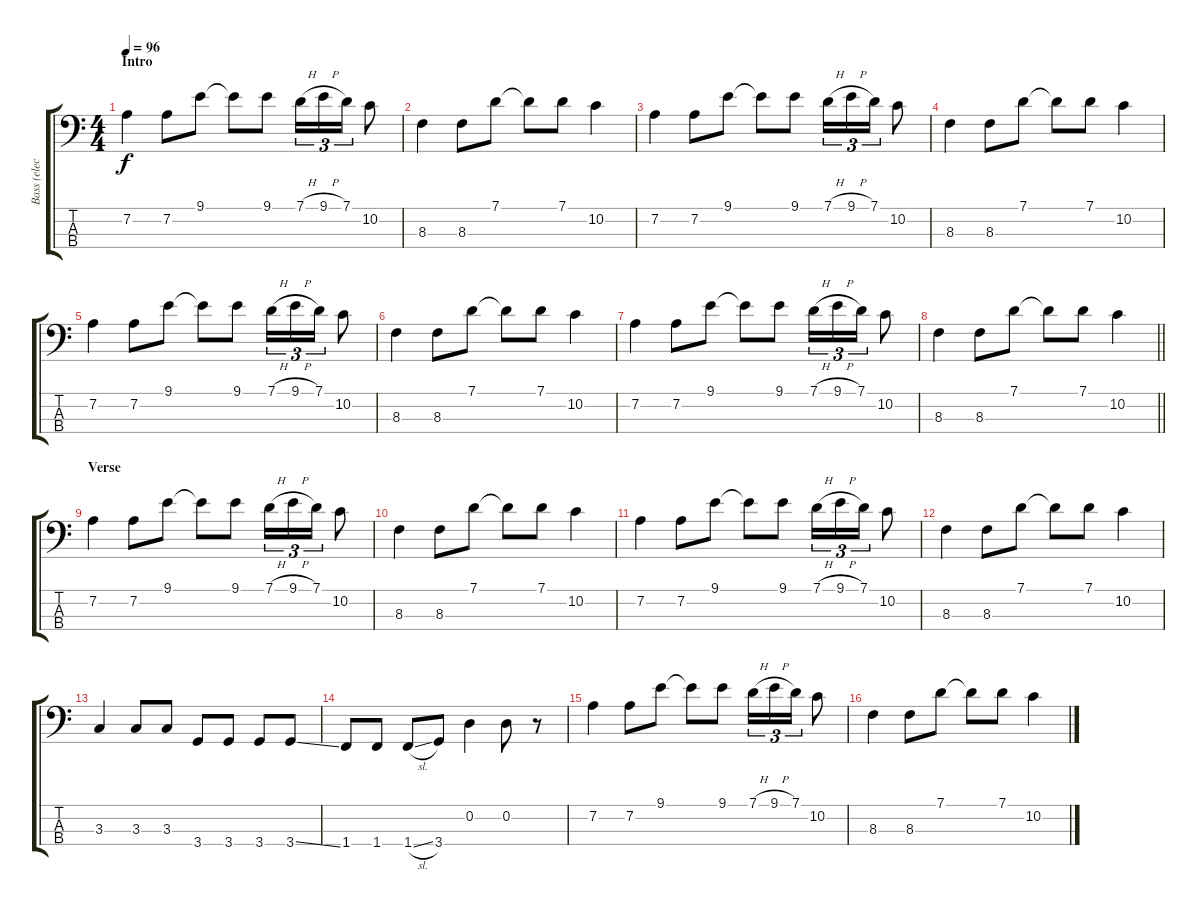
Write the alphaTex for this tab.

\track ("Bass (elec.)" "Bass (elec") {instrument electricbassfinger}
\staff {score tabs}
\tuning (G2 D2 A1 E1) {hide}
\ts (4 4)
\section ("" "Intro")
\tempo 96
\clef f4
\ks c
7.2.4{dy f instrument electricbassfinger} 7.2.8 9.1.8 9.1{t}.8 9.1.8 7.1{h}.16{tu (3 2)} 9.1{h}.16{tu (3 2)} 7.1.16{tu (3 2)} 10.2.8 |
8.3.4 8.3.8 7.1.8 7.1{t}.8 7.1.8 10.2.4 |
7.2.4 7.2.8 9.1.8 9.1{t}.8 9.1.8 7.1{h}.16{tu (3 2)} 9.1{h}.16{tu (3 2)} 7.1.16{tu (3 2)} 10.2.8 |
8.3.4 8.3.8 7.1.8 7.1{t}.8 7.1.8 10.2.4 |
7.2.4 7.2.8 9.1.8 9.1{t}.8 9.1.8 7.1{h}.16{tu (3 2)} 9.1{h}.16{tu (3 2)} 7.1.16{tu (3 2)} 10.2.8 |
8.3.4 8.3.8 7.1.8 7.1{t}.8 7.1.8 10.2.4 |
7.2.4 7.2.8 9.1.8 9.1{t}.8 9.1.8 7.1{h}.16{tu (3 2)} 9.1{h}.16{tu (3 2)} 7.1.16{tu (3 2)} 10.2.8 |
\barLineRight lightlight
8.3.4 8.3.8 7.1.8 7.1{t}.8 7.1.8 10.2.4 |
\section ("" "Verse")
7.2.4 7.2.8 9.1.8 9.1{t}.8 9.1.8 7.1{h}.16{tu (3 2)} 9.1{h}.16{tu (3 2)} 7.1.16{tu (3 2)} 10.2.8 |
8.3.4 8.3.8 7.1.8 7.1{t}.8 7.1.8 10.2.4 |
7.2.4 7.2.8 9.1.8 9.1{t}.8 9.1.8 7.1{h}.16{tu (3 2)} 9.1{h}.16{tu (3 2)} 7.1.16{tu (3 2)} 10.2.8 |
8.3.4 8.3.8 7.1.8 7.1{t}.8 7.1.8 10.2.4 |
3.3.4 3.3.8 3.3.8 3.4.8 3.4.8 3.4.8 3.4{ss}.8 |
1.4.8 1.4.8 1.4{sl}.8 3.4.8 0.2.4 0.2.8 r.8 |
7.2.4 7.2.8 9.1.8 9.1{t}.8 9.1.8 7.1{h}.16{tu (3 2)} 9.1{h}.16{tu (3 2)} 7.1.16{tu (3 2)} 10.2.8 |
8.3.4 8.3.8 7.1.8 7.1{t}.8 7.1.8 10.2.4
